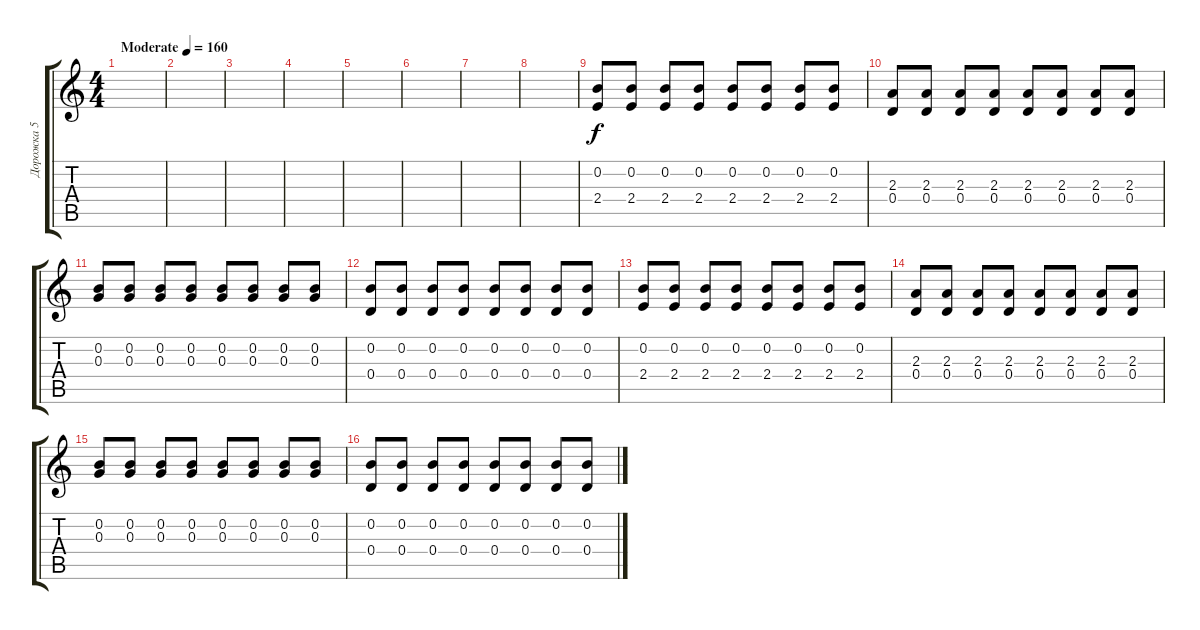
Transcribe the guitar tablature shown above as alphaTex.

\track ("Дорожка 5" "Дорожка 5") {instrument overdrivenguitar}
\staff {score tabs}
\tuning (E4 B3 G3 D3 A2 E2) {hide}
\ts (4 4)
\tempo (160 "Moderate")
\clef g2
\ks c
|
|
|
|
|
|
|
|
(0.2 2.4).8 (0.2 2.4).8 (0.2 2.4).8 (0.2 2.4).8 (0.2 2.4).8 (0.2 2.4).8 (0.2 2.4).8 (0.2 2.4).8 |
(2.3 0.4).8 (2.3 0.4).8 (2.3 0.4).8 (2.3 0.4).8 (2.3 0.4).8 (2.3 0.4).8 (2.3 0.4).8 (2.3 0.4).8 |
(0.2 0.3).8 (0.2 0.3).8 (0.2 0.3).8 (0.2 0.3).8 (0.2 0.3).8 (0.2 0.3).8 (0.2 0.3).8 (0.2 0.3).8 |
(0.2 0.4).8 (0.2 0.4).8 (0.2 0.4).8 (0.2 0.4).8 (0.2 0.4).8 (0.2 0.4).8 (0.2 0.4).8 (0.2 0.4).8 |
(0.2 2.4).8 (0.2 2.4).8 (0.2 2.4).8 (0.2 2.4).8 (0.2 2.4).8 (0.2 2.4).8 (0.2 2.4).8 (0.2 2.4).8 |
(2.3 0.4).8 (2.3 0.4).8 (2.3 0.4).8 (2.3 0.4).8 (2.3 0.4).8 (2.3 0.4).8 (2.3 0.4).8 (2.3 0.4).8 |
(0.2 0.3).8 (0.2 0.3).8 (0.2 0.3).8 (0.2 0.3).8 (0.2 0.3).8 (0.2 0.3).8 (0.2 0.3).8 (0.2 0.3).8 |
(0.2 0.4).8 (0.2 0.4).8 (0.2 0.4).8 (0.2 0.4).8 (0.2 0.4).8 (0.2 0.4).8 (0.2 0.4).8 (0.2 0.4).8
